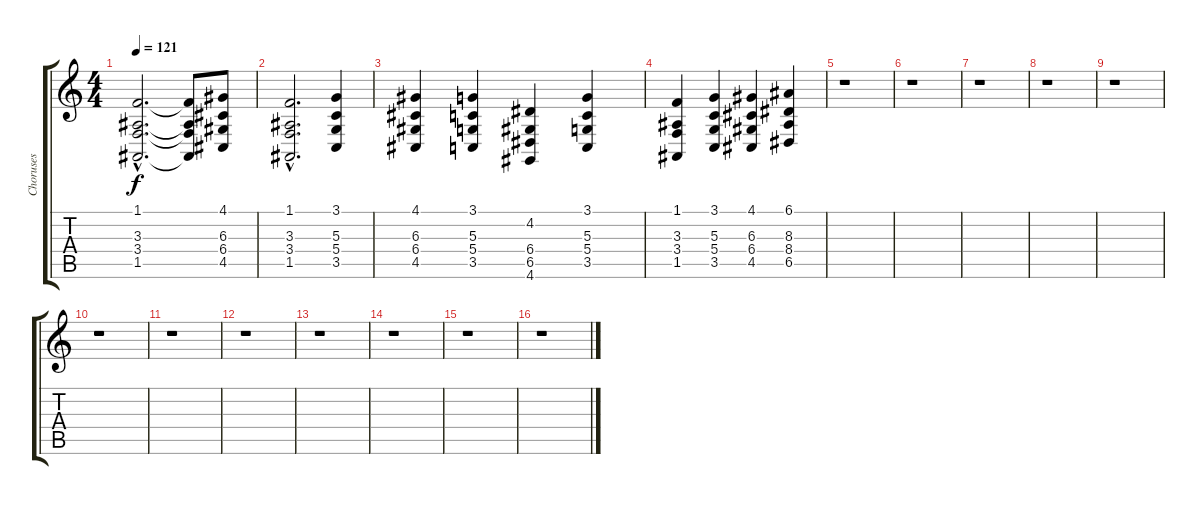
\track ("Choruses" "Choruses") {instrument choiraahs}
\staff {score tabs}
\tuning (E4 B3 G3 D3 A2 E2) {hide}
\ts (4 4)
\tempo 121
\clef g2
\ks c
(1.1{hac} 3.3{hac} 3.4{hac} 1.5{hac}).2{d dy f} (1.1{t} 3.3{t} 3.4{t} 1.5{t}).8 (4.1 6.3 6.4 4.5).8 |
(1.1{hac} 3.3{hac} 3.4{hac} 1.5{hac}).2{d} (3.1 5.3 5.4 3.5).4 |
(4.1 6.3 6.4 4.5).4 (3.1 5.3 5.4 3.5).4 (4.2 6.4 6.5 4.6).4 (3.1 5.3 5.4 3.5).4 |
(1.1 3.3 3.4 1.5).4 (3.1 5.3 5.4 3.5).4 (4.1 6.3 6.4 4.5).4 (6.1 8.3 8.4 6.5).4 |
r.1 |
r.1 |
r.1 |
r.1 |
r.1 |
r.1 |
r.1 |
r.1 |
r.1 |
r.1 |
r.1 |
r.1
